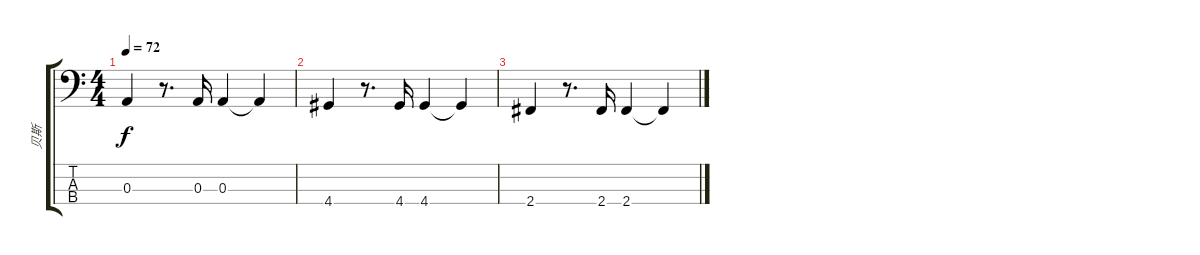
\track ("贝斯" "贝斯") {instrument electricbasspick}
\staff {score tabs}
\tuning (G2 D2 A1 E1) {hide}
\ts (4 4)
\tempo 72
\clef f4
\ks c
0.3.4{txt "" dy f} r.8{d} 0.3.16 0.3.4 0.3{t}.4 |
4.4.4 r.8{d} 4.4.16 4.4.4 4.4{t}.4 |
2.4.4 r.8{d} 2.4.16 2.4.4 2.4{t}.4
